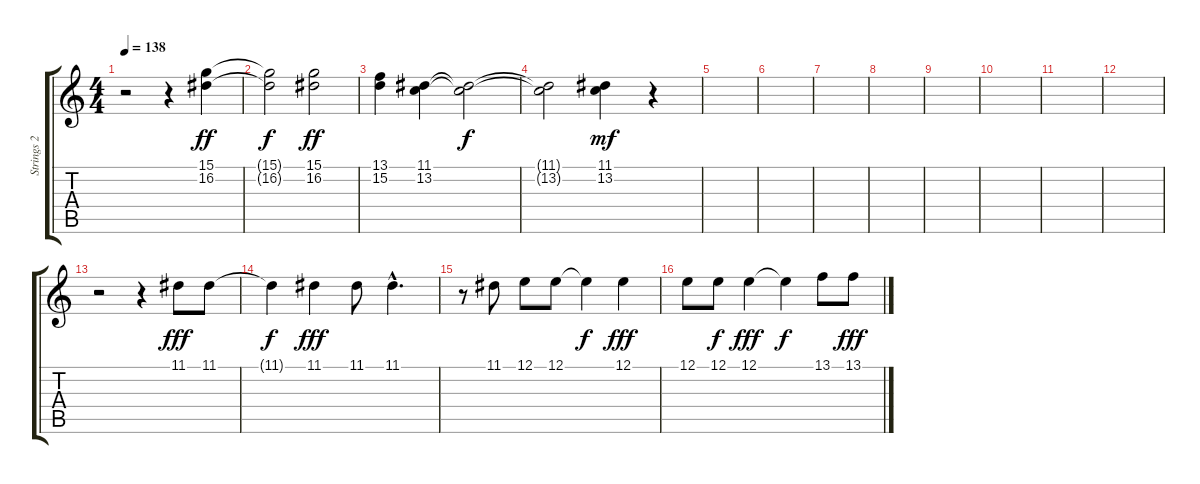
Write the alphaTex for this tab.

\track ("Strings 2" "Strings 2") {instrument stringensemble2}
\staff {score tabs}
\tuning (E4 B3 G3 D3 A2 E2) {hide}
\ts (4 4)
\tempo 138
\clef g2
\ks c
r.2{dy mf} r.4 (15.1 16.2).4{dy ff} |
(15.1{t} 16.2{t}).2{dy f} (15.1 16.2).2{dy ff} |
(13.1 15.2).4 (11.1 13.2).4 (11.1{t} 13.2{t}).2{dy f} |
(11.1{t} 13.2{t}).2 (11.1 13.2).4{dy mf} r.4 |
|
|
|
|
|
|
|
|
r.2 r.4 11.1.8{dy fff} 11.1.8 |
11.1{t}.4{dy f} 11.1.4{dy fff} 11.1.8 11.1{hac}.4{d} |
r.8 11.1.8 12.1.8 12.1.8 12.1{t}.4{dy f} 12.1.4{dy fff} |
12.1.8 12.1.8{dy f} 12.1.4{dy fff} 12.1{t}.4{dy f} 13.1.8 13.1.8{dy fff}
